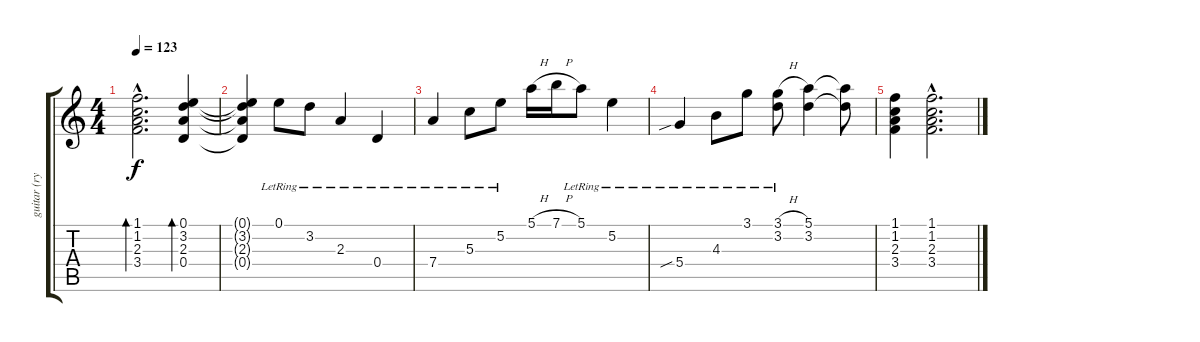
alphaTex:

\track ("guitar (rytm)" "guitar (ry") {instrument acousticguitarsteel}
\staff {score tabs}
\tuning (E4 B3 G3 D3 A2 E2) {hide}
\ts (4 4)
\tempo 123
\clef g2
\ks c
(1.1{hac} 1.2{hac} 2.3{hac} 3.4{hac}).2{d bd 60 dy f} (0.1 3.2 2.3 0.4).4{bd 60} |
(0.1{t} 3.2{t} 2.3{t} 0.4{t}).4 0.1{lr}.8 3.2{lr}.8 2.3{lr}.4 0.4{lr}.4 |
7.4{lr}.4{volume 0} 5.3{lr}.8 5.2{lr}.8 5.1{h}.16 7.1{h}.16 5.1{lr}.8 5.2{lr}.4 |
5.4{sib lr}.4 4.3{lr}.8 3.1{lr}.8 (3.1{h} 3.2{lr}).8 (5.1 3.2).4 (5.1{t} 3.2{t}).8 |
(1.1 1.2 2.3 3.4).4 (1.1{hac} 1.2{hac} 2.3{hac} 3.4{hac}).2{d}
